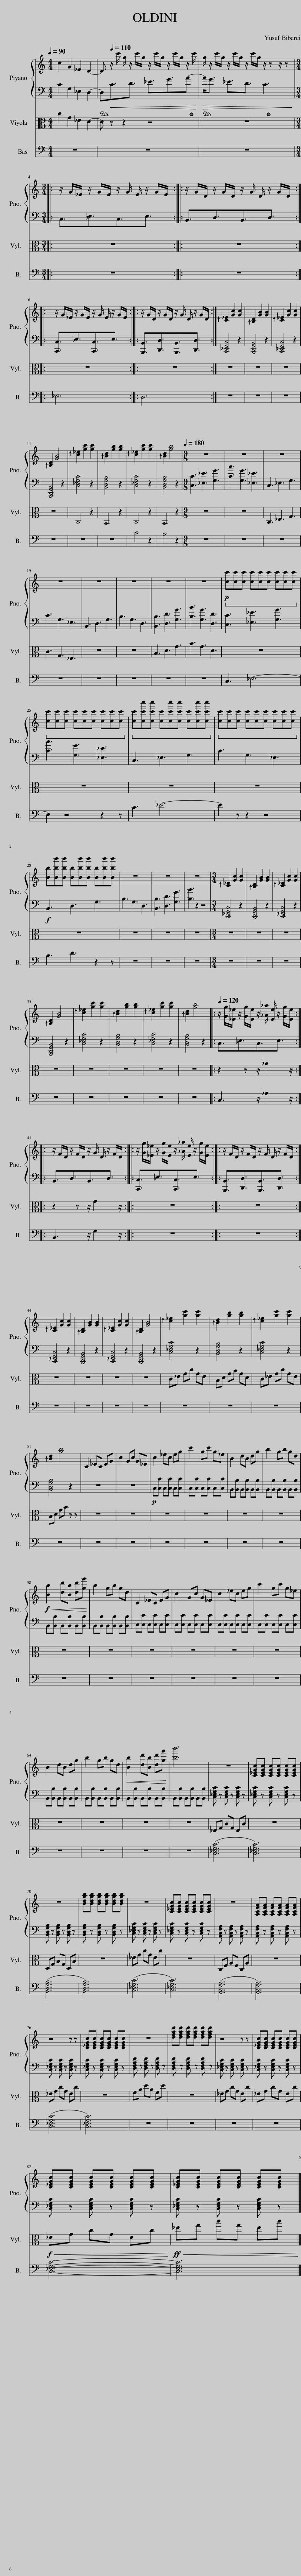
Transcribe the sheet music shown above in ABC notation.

X:1
%%score { 1 | 2 } 3 4
L:1/8
Q:1/4=90
M:4/4
I:linebreak $
K:C
V:1 treble
V:2 bass
V:3 alto
V:4 bass
V:1
 c2 G2 _E2 D2- | D[Q:1/4=110] z/ c'/ g/ z/ c'/g/ z/ c'/g/ z/ c'/g/ z/ c'/ | g/ z/ c'/g/ z/ c'/g/ z/ c'/g/ z/ z z/ z |:$[M:3/4] z/ G/_E/ z/ G/E/ z/ G/ E/ z/ G/E/ :: z/ G/D/ z/ G/D/ z/ G/ D/ z/ G/D/ ::$ %5
 z/ G/_E/ z/ G/E/ z/ G/ E/ z/ G/E/ :: z/ G/D/ z/ G/D/ z/ G/ D/ z/ G/D/ :| !arpeggio![C_E]2 [Gc]2 [Gc]2 | !arpeggio![B,D]2 [GB]2 [GB]2 | !arpeggio![C_E]2 [Gc]2 [Gc]2 |$ %10
 !arpeggio![B,D]2 [GB]4 | !arpeggio![c_e]2 [gc']2 [gc']2 | !arpeggio![Bd]2 [gb]2 [gb]2 | !arpeggio![c_e]2 [gc']2 [gc']2 | !arpeggio![Bd]2 [gb]4 | %15
[M:9/8][Q:1/4=180] z9 | z9 | z9 |$ z9 | z9 | %20
 z9 | z9 | z9 |!p! [cc'][cc'][cc'] [cc'][cc'][cc'] [cc'][cc'][cc'] |$ [cc'][cc'][cc'] [cc'][cc'][cc'] [cc'][cc'][cc'] | %25
 [cc'][cc'c''][cc'c''] [cc'][cc'c''][cc'c''] [cc'][cc'c''][cc'c''] | [cc'][cc'][cc'] [cc'][cc'][cc'] [cc'][cc'][cc'] |$ [Bb][Bbb'][Bbb'] [Bb][Bbb'][Bbb'] [Bb][Bbb'][Bbb'] | z9 | z9 | %30
 z9 |[M:3/4] !arpeggio![C_E]2 [Gc]2 [Gc]2 | !arpeggio![B,D]2 [GB]2 [GB]2 | !arpeggio![C_E]2 [Gc]2 [Gc]2 |$ !arpeggio![B,D]2 [GB]4 | %35
 !arpeggio![c_e]2 [gc']2 [gc']2 | !arpeggio![Bd]2 [gb]2 [gb]2 | !arpeggio![c_e]2 [gc']2 [gc']2 | !arpeggio![Bd]2 [gb]4 |:[Q:1/4=120] z/ [Gg]/[_E_e]/ z/ [Gg]/[Ee]/ z/ [_A_a]/ [Ee]/ z/ [Gg]/[Ee]/ ::$ %40
 z/ F/D/ z/ F/D/ z/ G/ D/ z/ F/D/ :: z/ [Gg]/[_E_e]/ z/ [Gg]/[Ee]/ z/ [_A_a]/ [Ee]/ z/ [Gg]/[Ee]/ :: z/ F/D/ z/ F/D/ z/ F/ D/ z/ F/D/ :|$ !arpeggio![C_E]2 [Gc]2 [Gc]2 | !arpeggio![B,D]2 [GB]2 [GB]2 | %45
 !arpeggio![C_E]2 [Gc]2 [Gc]2 | !arpeggio![B,D]2 [GB]4 | !arpeggio![c_e]2 [gc']2 [gc']2 | !arpeggio![Bd]2 [gb]2 [gb]2 | !arpeggio![c_e]2 [gc']2 [gc']2 |$ %50
 !arpeggio![Bd]2 [gb]4 | C2 _EC EG | c2 Gc G_E | c2 _ec eg | c'2 gc' g_e | %55
 B2 dB dg | b2 gb gd |$!f!!<(! [Bb]2 [dd'][Bb] [dd'][gg']!<)! | b2 gb gd | C2 _EC EG | %60
 c2 Gc G_E | c2 _ec eg | c'2 gc' g_e |$ B2 dB dg | b2 gb gd | %65
!<(! [Bb]2 [dd'][Bb] [dd'][gg']!<)! | [bb']6 | z6 | [C_EGc][CEGc] [CEGc][CEGc] [CEGc][CEGc] |$ z6 | %70
 [Bdgb][Bdgb] [Bdgb][Bdgb] [Bdgb][Bdgb] | z6 | [C_EGc][CEGc] [CEGc][CEGc] [CEGc][CEGc] | z6 | [A,CFA][A,CFA] [A,CFA][A,CFA] [A,CFA][A,CFA] |$ %75
 z4 z z | [C_EGc][CEGc] [CEGc][CEGc] [CEGc][CEGc] | z6 | [dfad'][dfad'] [dfad'][dfad'] [dfad'][dfad'] | z4 z z | %80
 [C_EGc][CEGc] [CEGc][CEGc] [CEGc][CEGc] |$ [C_EGc][CEGc] [CEGc][CEGc] [CEGc][CEGc] | [C_EGc][CEGc] [CEGc][CEGc] [CEGc][CEGc] |] %83
V:2
 C2 G,2 _E,2 D,2- |!ped! D,!<(!C3/2D3/2 _E3/2G3/2A-!ped-up!!<)! |!ped!!>(! A<G _E3/2D3/2 C3!ped-up!!>)! |:$[M:3/4] C,3/2_E,3/2C,3/2E,3/2 :: B,,3/2D,3/2B,,3/2D,3/2 ::$ %5
 [C,,C,]3/2_E,3/2[C,,C,]3/2E,3/2 :: [B,,,B,,]3/2[D,,D,]3/2[B,,,B,,]3/2[D,,D,]3/2 :| [C,,_E,,G,,C,]4 z2 | [B,,,D,,G,,B,,]4 z2 | [C,,_E,,G,,C,]4 z2 |$ %10
 [B,,,D,,G,,B,,]4 z2 | [C,_E,G,C]4 z2 | [B,,D,G,B,]4 z2 | [C,_E,G,C]4 z2 | [B,,D,G,B,]4 z2 | %15
[M:9/8] [C,C]3 [_E,_E]3 [G,G]3 | [Cc]3 [G,G]3 [_E,_E]3 | C,3 _E,3 G,3 |$ C3 G,3 _E,3 | B,,3 D,3 G,3 | %20
 B,3 G,3 D,3 | [B,,B,]3 [D,D]3 [G,G]3 | [B,B]3 [G,G]3 [D,D]3 |!ped! [C,C]3 [_E,_E]3 [G,G]3!ped-up! |$!ped! [Cc]3 [G,G]3 [_E,_E]3!ped-up! | %25
!ped! C,3 _E,3 G,3!ped-up! |!ped! C3 G,3 _E,3!ped-up! |$!f! B,,3 D,3 G,3 | B,3 G,3 D,3 | [B,,B,]3 [D,D]3 [G,G]3 | %30
 [B,B]3 z2 z4 |[M:3/4] [C,,_E,,G,,C,]4 z2 | [B,,,D,,G,,B,,]4 z2 | [C,,_E,,G,,C,]4 z2 |$ [B,,,D,,G,,B,,]4 z2 | %35
 [C,_E,G,C]4 z2 | [B,,D,G,B,]4 z2 | [C,_E,G,C]4 z2 | [B,,D,G,B,]4 z2 |: C,3/2_E,3/2C,3/2E,3/2 ::$ %40
 B,,3/2D,3/2B,,3/2D,3/2 :: [C,,C,]3/2_E,3/2[C,,C,]3/2E,3/2 :: [B,,,B,,]3/2[D,,D,]3/2[B,,,B,,]3/2[D,,D,]3/2 :|$ [C,,_E,,G,,C,]4 z2 | [B,,,D,,G,,B,,]4 z2 | %45
 [C,,_E,,G,,C,]4 z2 | [B,,,D,,G,,B,,]4 z2 | [C,_E,G,C]4 z2 | [B,,D,G,B,]4 z2 | [C,_E,G,C]4 z2 |$ %50
 [B,,D,G,B,]4 z2 | z6 | z6 |!p! C,[C,C] C,[C,C] C,[C,C] | C,[C,C] C,[C,C] C,[C,C] | %55
 B,,[B,,B,] B,,[B,,B,] B,,[B,,B,] | B,,[B,,B,] B,,[B,,B,] B,,[B,,B,] |$ B,,[B,,B,] B,,[B,,B,] B,,[B,,B,] | B,,[B,,B,] B,,[B,,B,] B,,[B,,B,] | C,[C,C] C,[C,C] C,[C,C] | %60
 C,[C,C] C,[C,C] C,[C,C] | C,[C,C] C,[C,C] C,[C,C] | C,[C,C] C,[C,C] C,[C,C] |$ B,,[B,,B,] B,,[B,,B,] B,,[B,,B,] | B,,[B,,B,] B,,[B,,B,] B,,[B,,B,] | %65
 B,,[B,,B,] B,,[B,,B,] B,,[B,,B,] | B,,[B,,B,] B,,[B,,B,] B,,[B,,B,] | [C,_E,G,C] z [C,E,G,C] z [C,E,G,C] z | [C,_E,G,C] z [C,E,G,C] z [C,E,G,C] z |$ [B,,D,G,B,] z [B,,D,G,B,] z [B,,D,G,B,] z | %70
 [B,,D,G,B,] z [B,,D,G,B,] z [B,,D,G,B,] z | [C,_E,G,C] z [C,E,G,C] z [C,E,G,C] z | [C,_E,G,C] z [C,E,G,C] z [C,E,G,C] z | [A,,C,F,A,] z [A,,C,F,A,] z [A,,C,F,A,] z | [A,,C,F,A,] z [A,,C,F,A,] z [A,,C,F,A,] z |$ %75
 [C,_E,G,C] z [C,E,G,C] z [C,E,G,C] z | [C,_E,G,C] z [C,E,G,C] z [C,E,G,C] z | [D,F,A,D] z [D,F,A,D] z [D,F,A,D] z | [D,F,A,D] z [D,F,A,D] z [D,F,A,D] z | [C,_E,G,C] z [C,E,G,C] z [C,E,G,C] z | %80
 [C,_E,G,C] z [C,E,G,C] z [C,E,G,C] z |$ [C,_E,G,C] z [C,E,G,C] z [C,E,G,C] z | [C,_E,G,C] z [C,E,G,C] z [C,E,G,C] z |] %83
V:3
 c2 G2 _E2 D2- | D z z2 z4 | z8 |:$[M:3/4] z6 :: z6 ::$ %5
 z6 :: z6 :| z6 | z6 | z6 |$ %10
 z6 | C,4 z2 | B,,4 z2 | C,4 z2 | B,,4 z2 | %15
[M:9/8] z9 | z9 | C,3 _E,3 G,3 |$ C3 G,3 _E,3 | z9 | %20
 z9 | B,3 D3 G3 | B3 G3 D3 | z9 |$ z9 | %25
 z9 | z9 |$ z9 | z9 | z9 | %30
 z9 |[M:3/4] z6 | z6 | z6 |$ z6 | %35
 z6 | z6 | z6 | z6 |: z2 z z/ _A2 z/ ::$ %40
 z2 z z/ G2 z/ :: z6 :: z6 :|$ z6 | z6 | %45
 z6 | z6 | C_E Gc GE | B,D GB GD | C_E Gc GE |$ %50
 B,D GB z z | z6 | z6 | z6 | z6 | %55
 z6 | z6 |$ z6 | z6 | z6 | %60
 z6 | z6 | z6 |$ z6 | z6 | %65
 z6 | z6 | _E,G, CG, E,C | z6 |$ D,G, B,G, D,B, | %70
 z6 | _EG cG Ec | z6 | C,F, A,F, C,A, | z6 |$ %75
 _EG cG Ec | z6 | FA dA Fd | z6 | _EG cG Ec | %80
 _EG cG Ec |$!f!!<(! _EG cG Ec!<)! |!ff!!<(! _eg c'g ec'!<)! |] %83
V:4
 z8 | z8 | z8 |:$[M:3/4] z6 :: z6 ::$ %5
 _E,6 :: D,6 :| z6 | z6 | z6 |$ %10
 z6 | z6 | z6 | C4 z2 | B,4 z2 | %15
[M:9/8] z9 | z9 | z9 |$ z9 | z9 | %20
 z9 | z9 | z9 | C,3 _E,6- |$ E,2 z4 z2 z | %25
 C3 _E6- | E2 z z2 z4 |$ B,3 D3 z2 z | z9 | z9 | %30
 z9 |[M:3/4] z6 | z6 | z6 |$ z6 | %35
 z6 | z6 | z6 | z6 |: C,3 z/ _A,2 z/ ::$ %40
 B,,3 z/ G,2 z/ :: z6 :: z6 :|$ z6 | z6 | %45
 z6 | z6 | z6 | z6 | z6 |$ %50
 z6 | z6 | z6 | z6 | z6 | %55
 z6 | z6 |$ z6 | z6 | z6 | %60
 z6 | z6 | z6 |$ z6 | z6 | %65
 z6 | z6 | ([C,_E,G,C]6 | [C,_E,G,C]6) |$ ([B,,D,G,B,]6 | %70
 [B,,D,G,B,]6) | ([C,_E,G,C]6 | [C,_E,G,C]6) | ([A,,C,F,A,]6 | [A,,C,F,A,]6) |$ %75
 ([C,_E,G,C]6 | [C,_E,G,C]6) | z6 | z6 | z6 | %80
 z6 |$ [C,_E,G,C]6- | [C,E,G,C]6 |] %83
